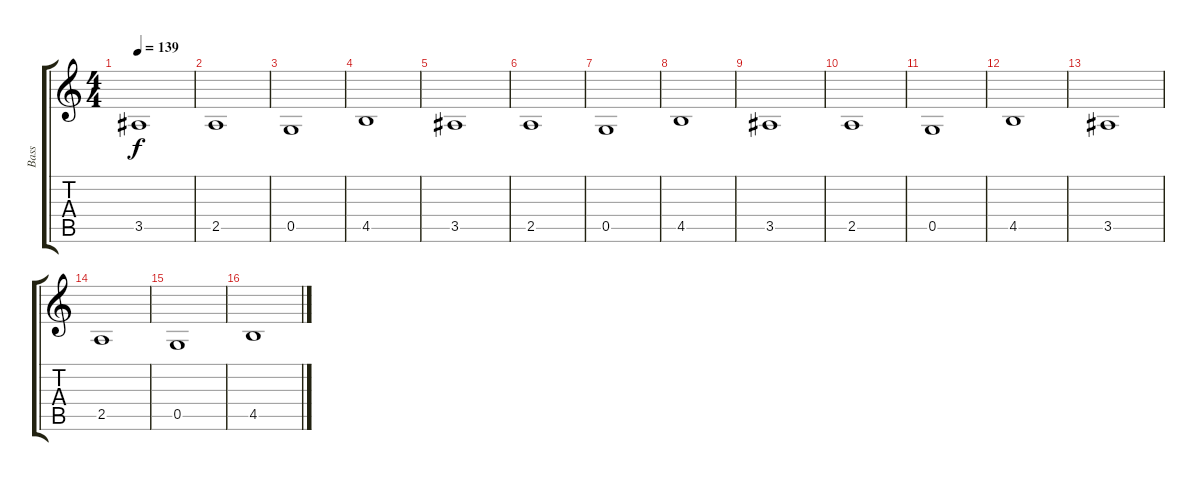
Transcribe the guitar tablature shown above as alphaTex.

\track ("Bass" "Bass") {instrument electricbassfinger}
\staff {score tabs}
\tuning (D4 A3 F3 C3 G2 D2) {hide}
\ts (4 4)
\tempo 139
\clef g2
\ks c
3.5.1{dy f} |
2.5.1 |
0.5.1 |
4.5.1 |
3.5.1 |
2.5.1 |
0.5.1 |
4.5.1 |
3.5.1 |
2.5.1 |
0.5.1 |
4.5.1 |
3.5.1 |
2.5.1 |
0.5.1 |
4.5.1
